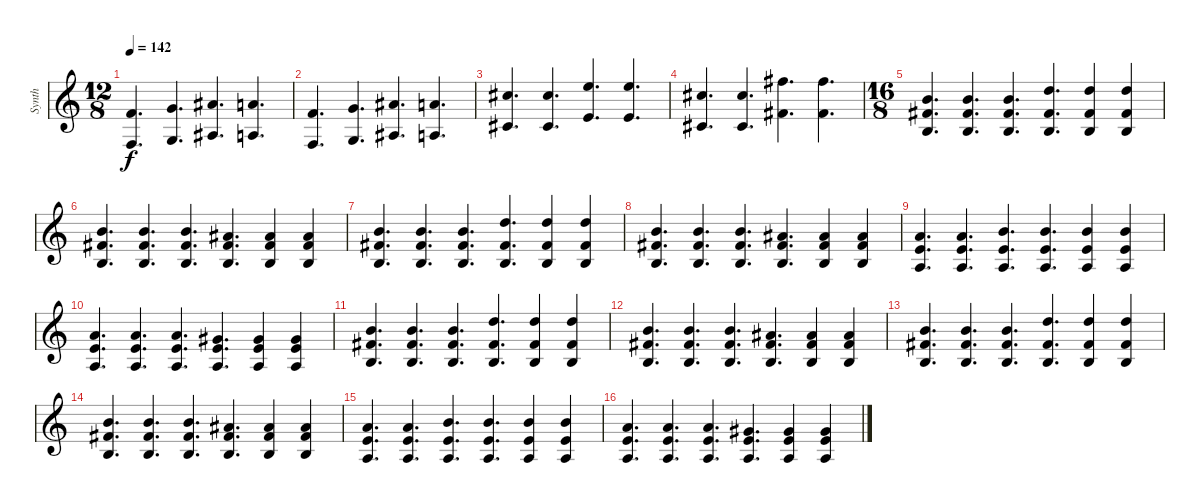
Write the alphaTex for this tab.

\track ("Synth" "Synth") {instrument pad8sweep}
\staff {score}
\tuning (B3 Ab3 E3 B2 Gb2 B1) {hide}
\ts (12 8)
\tempo 142
\clef g2
\ks c
(6.1 6.4).4{d dy f} (8.1 8.4).4{d} (14.2 6.3).4{d} (13.2 5.3).4{d} |
(6.1 6.4).4{d} (8.1 8.4).4{d} (14.2 6.3).4{d} (13.2 5.3).4{d} |
(17.2 9.3).4{d} (17.2 9.3).4{d} (20.2 12.3).4{d} (20.2 12.3).4{d} |
(17.2 9.3).4{d} (17.2 9.3).4{d} (19.1 10.2).4{d} (19.1 10.2).4{d} |
\ts (16 8)
(15.2 14.3 12.4).4{d} (15.2 14.3 12.4).4{d} (15.2 14.3 12.4).4{d} (15.1 14.3 12.4).4{d} (15.1 14.3 12.4).4 (15.1 14.3 12.4).4 |
(15.2 14.3 12.4).4{d} (15.2 14.3 12.4).4{d} (15.2 14.3 12.4).4{d} (14.2 14.3 12.4).4{d} (14.2 14.3 12.4).4 (14.2 14.3 12.4).4 |
(15.2 14.3 12.4).4{d} (15.2 14.3 12.4).4{d} (15.2 14.3 12.4).4{d} (15.1 14.3 12.4).4{d} (15.1 14.3 12.4).4 (15.1 14.3 12.4).4 |
(15.2 14.3 12.4).4{d} (15.2 14.3 12.4).4{d} (15.2 14.3 12.4).4{d} (14.2 14.3 12.4).4{d} (14.2 14.3 12.4).4 (14.2 14.3 12.4).4 |
(13.2 12.3 10.4).4{d} (13.2 12.3 10.4).4{d} (15.2 12.3 10.4).4{d} (15.2 12.3 10.4).4{d} (15.2 12.3 10.4).4 (15.2 12.3 10.4).4 |
(13.2 12.3 10.4).4{d} (13.2 12.3 10.4).4{d} (13.2 12.3 10.4).4{d} (12.2 12.3 10.4).4{d} (12.2 12.3 10.4).4 (12.2 12.3 10.4).4 |
(15.2 14.3 12.4).4{d} (15.2 14.3 12.4).4{d} (15.2 14.3 12.4).4{d} (15.1 14.3 12.4).4{d} (15.1 14.3 12.4).4 (15.1 14.3 12.4).4 |
(15.2 14.3 12.4).4{d} (15.2 14.3 12.4).4{d} (15.2 14.3 12.4).4{d} (14.2 14.3 12.4).4{d} (14.2 14.3 12.4).4 (14.2 14.3 12.4).4 |
(15.2 14.3 12.4).4{d} (15.2 14.3 12.4).4{d} (15.2 14.3 12.4).4{d} (15.1 14.3 12.4).4{d} (15.1 14.3 12.4).4 (15.1 14.3 12.4).4 |
(15.2 14.3 12.4).4{d} (15.2 14.3 12.4).4{d} (15.2 14.3 12.4).4{d} (14.2 14.3 12.4).4{d} (14.2 14.3 12.4).4 (14.2 14.3 12.4).4 |
(13.2 12.3 10.4).4{d} (13.2 12.3 10.4).4{d} (15.2 12.3 10.4).4{d} (15.2 12.3 10.4).4{d} (15.2 12.3 10.4).4 (15.2 12.3 10.4).4 |
(13.2 12.3 10.4).4{d} (13.2 12.3 10.4).4{d} (13.2 12.3 10.4).4{d} (12.2 12.3 10.4).4{d} (12.2 12.3 10.4).4 (12.2 12.3 10.4).4
